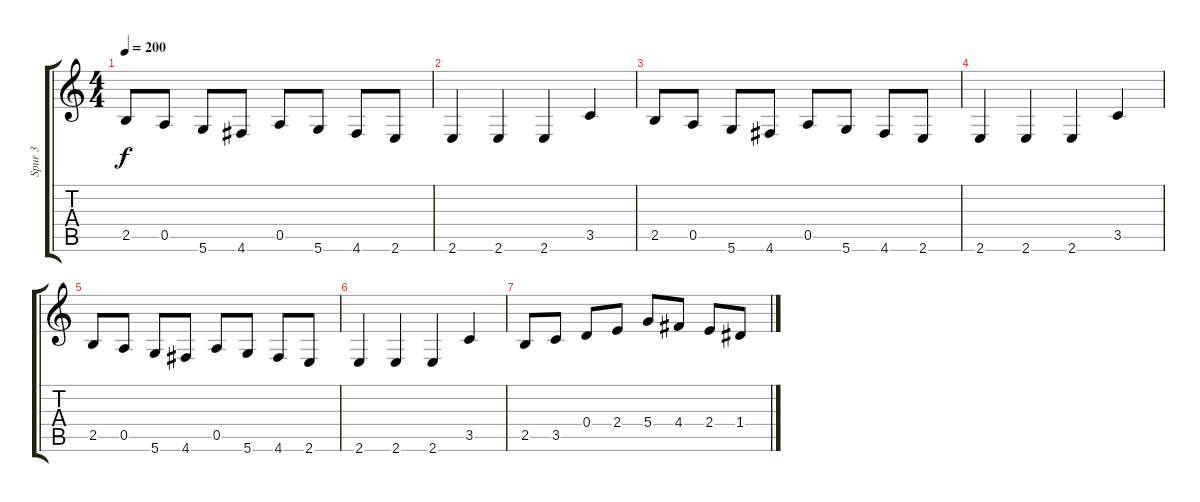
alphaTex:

\track ("Spur 3" "Spur 3") {instrument electricbassfinger}
\staff {score tabs}
\tuning (E4 B3 G3 D3 A2 D2) {hide}
\ts (4 4)
\tempo 200
\clef g2
\ks c
2.5.8{dy f} 0.5.8 5.6.8 4.6.8 0.5.8 5.6.8 4.6.8 2.6.8 |
2.6.4 2.6.4 2.6.4 3.5.4 |
2.5.8 0.5.8 5.6.8 4.6.8 0.5.8 5.6.8 4.6.8 2.6.8 |
2.6.4 2.6.4 2.6.4 3.5.4 |
2.5.8 0.5.8 5.6.8 4.6.8 0.5.8 5.6.8 4.6.8 2.6.8 |
2.6.4 2.6.4 2.6.4 3.5.4 |
2.5.8 3.5.8 0.4.8 2.4.8 5.4.8 4.4.8 2.4.8 1.4.8
